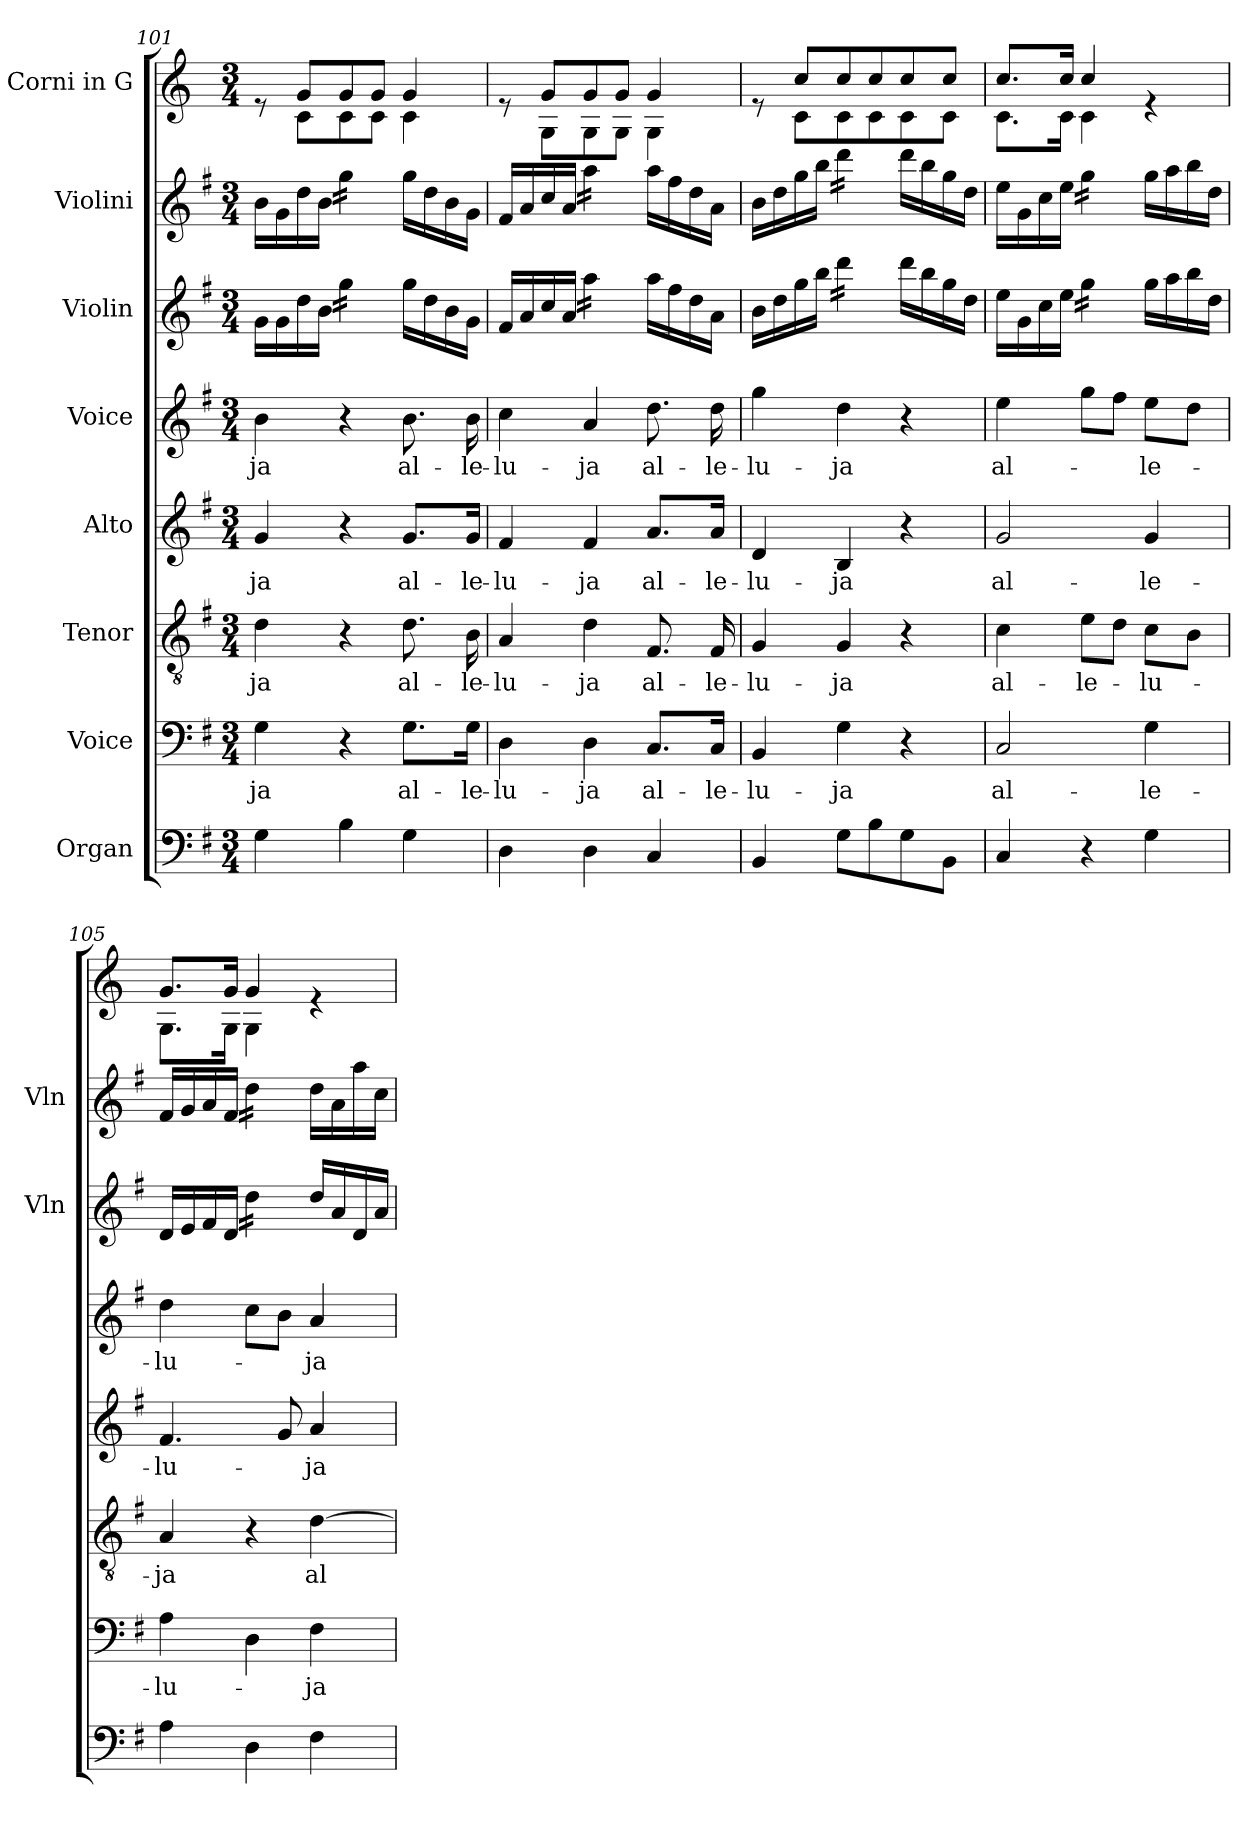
**kern	**kern	**text	**kern	**text	**kern	**text	**kern	**text	**kern	**kern	**kern
*part8	*part7	*part7	*part6	*part6	*part5	*part5	*part4	*part4	*part3	*part2	*part1
*staff8	*staff7	*staff7	*staff6	*staff6	*staff5	*staff5	*staff4	*staff4	*staff3	*staff2	*staff1
*I"Organ	*I"Voice	*	*I"Tenor	*	*I"Alto	*	*I"Voice	*	*I"Violin	*I"Violini	*I"Corni in G
*	*	*	*	*	*	*	*	*	*I'Vln	*I'Vln	*
*clefF4	*clefF4	*	*clefGv2	*	*clefG2	*	*clefG2	*	*clefG2	*clefG2	*clefG2
*	*	*	*	*	*	*	*	*	*	*	*ITrd3c5
*k[f#]	*k[f#]	*	*k[f#]	*	*k[f#]	*	*k[f#]	*	*k[f#]	*k[f#]	*k[f#]
*M3/4	*M3/4	*	*M3/4	*	*M3/4	*	*M3/4	*	*M3/4	*M3/4	*M3/4
=101	=101	=101	=101	=101	=101	=101	=101	=101	=101	=101	=101
!	!	!LO:LY:b	!	!LO:LY:b	!	!LO:LY:b	!	!LO:LY:b	!	!	!
*	*	*	*	*	*	*	*	*	*	*	*^
4G\	4G\	-ja	4d\	-ja	4g/	-ja	4b\	-ja	16g\LL	16b\LL	8re	8ryy
.	.	.	.	.	.	.	.	.	16g\	16g\	.	.
.	.	.	.	.	.	.	.	.	16dd\	16dd\	8d/L	8G\L
.	.	.	.	.	.	.	.	.	16b\JJ	16b\JJ	.	.
*	*	*	*	*	*	*	*	*	*tremolo	*	*	*
*	*	*	*	*	*	*	*	*	*	*tremolo	*	*
4B\	4r	.	4r	.	4r	.	4r	.	16gg\LL	16gg\LL	8d/	8G\
.	.	.	.	.	.	.	.	.	16gg\	16gg\	.	.
.	.	.	.	.	.	.	.	.	16gg\	16gg\	8d/J	8G\J
.	.	.	.	.	.	.	.	.	16gg\JJ	16gg\JJ	.	.
*	*	*	*	*	*	*	*	*	*	*Xtremolo	*	*
*	*	*	*	*	*	*	*	*	*Xtremolo	*	*	*
!	!	!LO:LY:b	!	!LO:LY:b	!	!LO:LY:b	!	!LO:LY:b	!	!	!	!
4G\	8.G\L	al-	8.d\	al-	8.g/L	al-	8.b\	al-	16gg\LL	16gg\LL	4d/	4G\
.	.	.	.	.	.	.	.	.	16dd\	16dd\	.	.
.	.	.	.	.	.	.	.	.	16b\	16b\	.	.
!	!	!LO:LY:b	!	!LO:LY:b	!	!LO:LY:b	!	!LO:LY:b	!	!	!	!
.	16G\Jk	-le-	16B\	-le-	16g/Jk	-le-	16b\	-le-	16g\JJ	16g\JJ	.	.
!!LO:PB:g=z	!!
=102	=102	=102	=102	=102	=102	=102	=102	=102	=102	=102	=102	=102
!	!	!LO:LY:b	!	!LO:LY:b	!	!LO:LY:b	!	!LO:LY:b	!	!	!	!
4D\	4D\	-lu-	4A/	-lu-	4f#/	-lu-	4cc\	-lu-	16f#/LL	16f#/LL	8re	8ryy
.	.	.	.	.	.	.	.	.	16a/	16a/	.	.
.	.	.	.	.	.	.	.	.	16cc/	16cc/	8d/L	8D\L
.	.	.	.	.	.	.	.	.	16a/JJ	16a/JJ	.	.
!	!	!LO:LY:b	!	!LO:LY:b	!	!LO:LY:b	!	!LO:LY:b	!	!	!	!
*	*	*	*	*	*	*	*	*	*tremolo	*	*	*
*	*	*	*	*	*	*	*	*	*	*tremolo	*	*
4D\	4D\	-ja	4d\	-ja	4f#/	-ja	4a/	-ja	16aa\LL	16aa\LL	8d/	8D\
.	.	.	.	.	.	.	.	.	16aa\	16aa\	.	.
.	.	.	.	.	.	.	.	.	16aa\	16aa\	8d/J	8D\J
.	.	.	.	.	.	.	.	.	16aa\JJ	16aa\JJ	.	.
*	*	*	*	*	*	*	*	*	*	*Xtremolo	*	*
*	*	*	*	*	*	*	*	*	*Xtremolo	*	*	*
!	!	!LO:LY:b	!	!LO:LY:b	!	!LO:LY:b	!	!LO:LY:b	!	!	!	!
4C/	8.C/L	al-	8.F#/	al-	8.a/L	al-	8.dd\	al-	16aa\LL	16aa\LL	4d/	4D\
.	.	.	.	.	.	.	.	.	16ff#\	16ff#\	.	.
.	.	.	.	.	.	.	.	.	16dd\	16dd\	.	.
!	!	!LO:LY:b	!	!LO:LY:b	!	!LO:LY:b	!	!LO:LY:b	!	!	!	!
.	16C/Jk	-le-	16F#/	-le-	16a/Jk	-le-	16dd\	-le-	16a\JJ	16a\JJ	.	.
=103	=103	=103	=103	=103	=103	=103	=103	=103	=103	=103	=103	=103
!	!	!LO:LY:b	!	!LO:LY:b	!	!LO:LY:b	!	!LO:LY:b	!	!	!	!
4BB/	4BB/	-lu-	4G/	-lu-	4d/	-lu-	4gg\	-lu-	16b\LL	16b\LL	8re	8ryy
.	.	.	.	.	.	.	.	.	16dd\	16dd\	.	.
.	.	.	.	.	.	.	.	.	16gg\	16gg\	8g/L	8G\L
.	.	.	.	.	.	.	.	.	16bb\JJ	16bb\JJ	.	.
!	!	!LO:LY:b	!	!LO:LY:b	!	!LO:LY:b	!	!LO:LY:b	!	!	!	!
*	*	*	*	*	*	*	*	*	*tremolo	*	*	*
*	*	*	*	*	*	*	*	*	*	*tremolo	*	*
8G\L	4G\	-ja	4G/	-ja	4B/	-ja	4dd\	-ja	16ddd\LL	16ddd\LL	8g/	8G\
.	.	.	.	.	.	.	.	.	16ddd\	16ddd\	.	.
8B\	.	.	.	.	.	.	.	.	16ddd\	16ddd\	8g/	8G\
.	.	.	.	.	.	.	.	.	16ddd\JJ	16ddd\JJ	.	.
*	*	*	*	*	*	*	*	*	*	*Xtremolo	*	*
*	*	*	*	*	*	*	*	*	*Xtremolo	*	*	*
8G\	4r	.	4r	.	4r	.	4r	.	16ddd\LL	16ddd\LL	8g/	8G\
.	.	.	.	.	.	.	.	.	16bb\	16bb\	.	.
8BB\J	.	.	.	.	.	.	.	.	16gg\	16gg\	8g/J	8G\J
.	.	.	.	.	.	.	.	.	16dd\JJ	16dd\JJ	.	.
=104	=104	=104	=104	=104	=104	=104	=104	=104	=104	=104	=104	=104
!	!	!LO:LY:b	!	!LO:LY:b	!	!LO:LY:b	!	!LO:LY:b	!	!	!	!
4C/	2C/	al-	4c\	al-	2g/	al-	4ee\	al-	16ee\LL	16ee\LL	8.g/L	8.G\L
.	.	.	.	.	.	.	.	.	16g\	16g\	.	.
.	.	.	.	.	.	.	.	.	16cc\	16cc\	.	.
.	.	.	.	.	.	.	.	.	16ee\JJ	16ee\JJ	16g/Jk	16G\Jk
!	!	!	!	!LO:LY:b	!	!	!	!	!	!	!	!
*	*	*	*	*	*	*	*	*	*tremolo	*	*	*
*	*	*	*	*	*	*	*	*	*	*tremolo	*	*
4r	.	.	8e\L	-le-	.	.	8gg\L	.	16gg\LL	16gg\LL	4g/	4G\
.	.	.	.	.	.	.	.	.	16gg\	16gg\	.	.
.	.	.	8d\J	.	.	.	8ff#\J	.	16gg\	16gg\	.	.
.	.	.	.	.	.	.	.	.	16gg\JJ	16gg\JJ	.	.
*	*	*	*	*	*	*	*	*	*	*Xtremolo	*	*
*	*	*	*	*	*	*	*	*	*Xtremolo	*	*	*
!	!	!LO:LY:b	!	!LO:LY:b	!	!LO:LY:b	!	!LO:LY:b	!	!	!	!
4G\	4G\	-le-	8c\L	-lu-	4g/	-le-	8ee\L	-le-	16gg\LL	16gg\LL	4re	4ryy
.	.	.	.	.	.	.	.	.	16aa\	16aa\	.	.
.	.	.	8B\J	.	.	.	8dd\J	.	16bb\	16bb\	.	.
.	.	.	.	.	.	.	.	.	16dd\JJ	16dd\JJ	.	.
=105	=105	=105	=105	=105	=105	=105	=105	=105	=105	=105	=105	=105
!	!	!LO:LY:b	!	!LO:LY:b	!	!LO:LY:b	!	!LO:LY:b	!	!	!	!
4A\	4A\	-lu-	4A/	-ja	4.f#/	-lu-	4dd\	-lu-	16d/LL	16f#/LL	8.d/L	8.D\L
.	.	.	.	.	.	.	.	.	16e/	16g/	.	.
.	.	.	.	.	.	.	.	.	16f#/	16a/	.	.
.	.	.	.	.	.	.	.	.	16d/JJ	16f#/JJ	16d/Jk	16D\Jk
*	*	*	*	*	*	*	*	*	*tremolo	*	*	*
*	*	*	*	*	*	*	*	*	*	*tremolo	*	*
4D\	4D\	.	4r	.	.	.	8cc\L	.	16dd\LL	16dd\LL	4d/	4D\
.	.	.	.	.	.	.	.	.	16dd\	16dd\	.	.
.	.	.	.	.	8g/	.	8b\J	.	16dd\	16dd\	.	.
.	.	.	.	.	.	.	.	.	16dd\JJ	16dd\JJ	.	.
*	*	*	*	*	*	*	*	*	*	*Xtremolo	*	*
*	*	*	*	*	*	*	*	*	*Xtremolo	*	*	*
!	!	!LO:LY:b	!	!LO:LY:b	!	!LO:LY:b	!	!LO:LY:b	!	!	!	!
4F#\	4F#\	-ja	[4d\	al-	4a/	-ja	4a/	-ja	16dd/LL	16dd\LL	4re	4ryy
.	.	.	.	.	.	.	.	.	16a/	16a\	.	.
.	.	.	.	.	.	.	.	.	16d/	16aa\	.	.
.	.	.	.	.	.	.	.	.	16a/JJ	16cc\JJ	.	.
*	*	*	*	*	*	*	*	*	*	*	*v	*v
=	=	=	=	=	=	=	=	=	=	=	=
*-	*-	*-	*-	*-	*-	*-	*-	*-	*-	*-	*-
